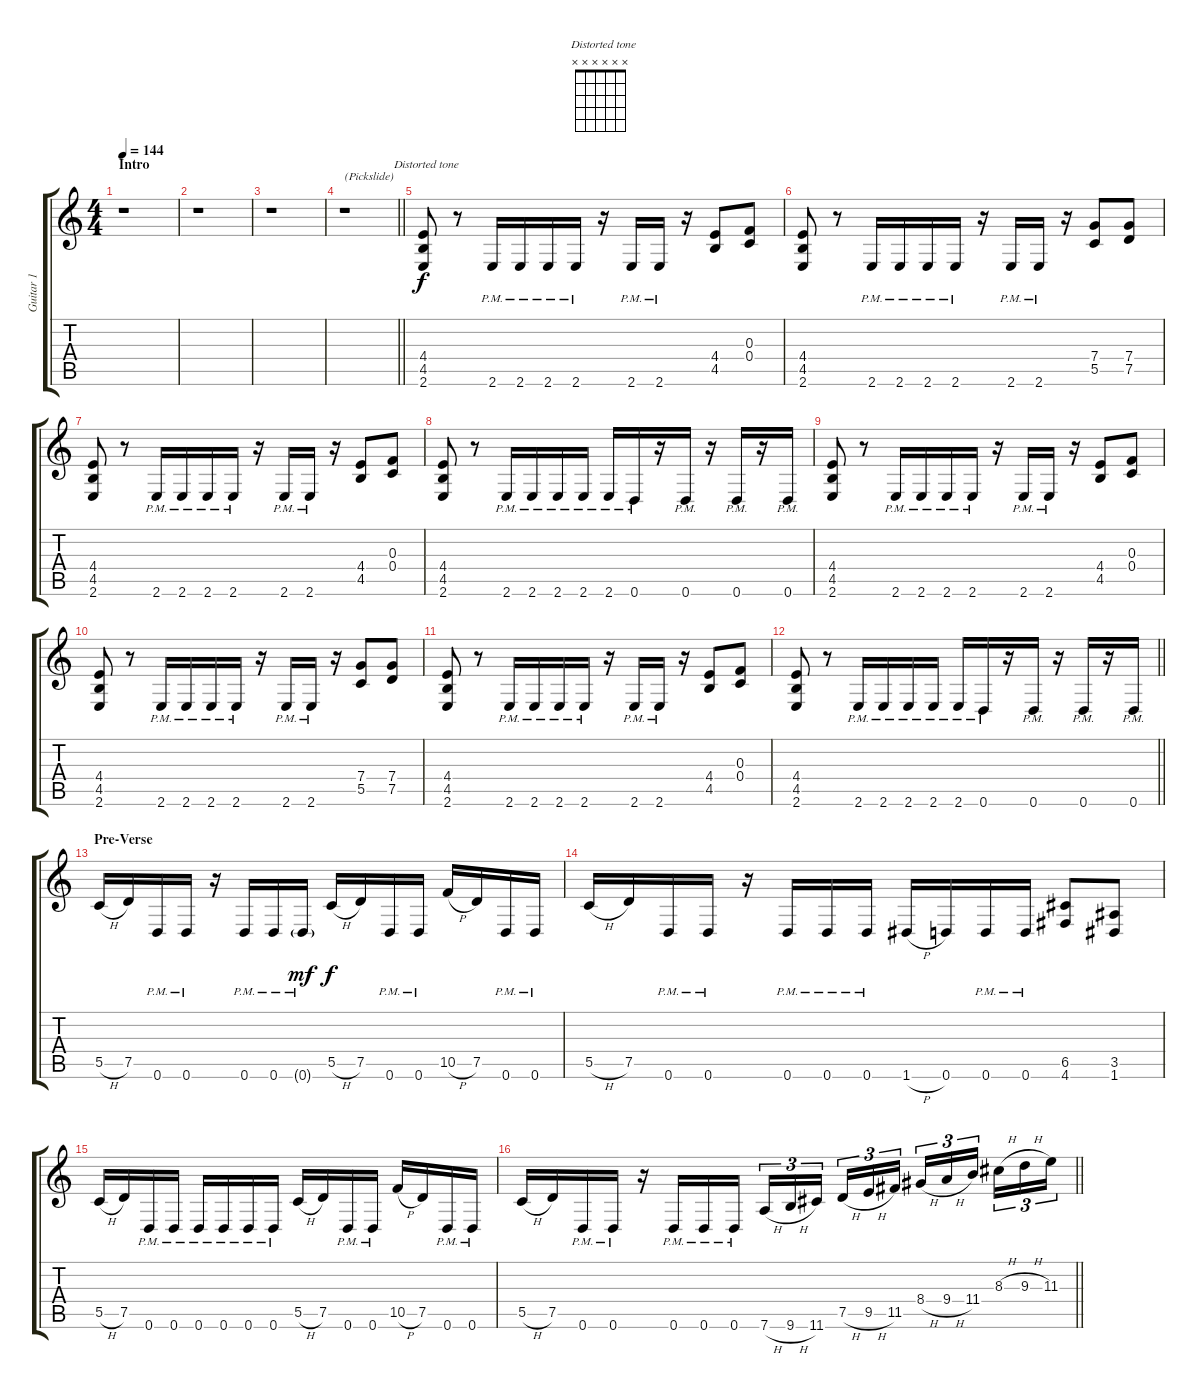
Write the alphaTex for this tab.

\track ("Guitar 1" "Guitar 1") {instrument distortionguitar}
\staff {score tabs}
\tuning (D4 A3 F3 C3 G2 D2) {hide}
\chord ("  Distorted tone" x x x x x x)
\ts (4 4)
\section ("" "Intro")
\tempo 144
\clef g2
\ks c
r.1{dy f instrument distortionguitar} |
r.1 |
r.1 |
\barLineRight lightlight
r.1{txt "(Pickslide)"} |
\section ("" "")
(4.4 4.5 2.6).8{ch "  Distorted tone" volume 12 instrument distortionguitar} r.8 2.6{pm}.16 2.6{pm}.16 2.6{pm}.16 2.6{pm}.16 r.16 2.6{pm}.16 2.6{pm}.16 r.16 (4.4 4.5).8 (0.3 0.4).8 |
(4.4 4.5 2.6).8 r.8 2.6{pm}.16 2.6{pm}.16 2.6{pm}.16 2.6{pm}.16 r.16 2.6{pm}.16 2.6{pm}.16 r.16 (7.4 5.5).8 (7.4 7.5).8 |
(4.4 4.5 2.6).8 r.8 2.6{pm}.16 2.6{pm}.16 2.6{pm}.16 2.6{pm}.16 r.16 2.6{pm}.16 2.6{pm}.16 r.16 (4.4 4.5).8 (0.3 0.4).8 |
(4.4 4.5 2.6).8 r.8 2.6{pm}.16 2.6{pm}.16 2.6{pm}.16 2.6{pm}.16 2.6{pm}.16 0.6{pm}.16 r.16 0.6{pm}.16 r.16 0.6{pm}.16 r.16 0.6{pm}.16 |
(4.4 4.5 2.6).8 r.8 2.6{pm}.16 2.6{pm}.16 2.6{pm}.16 2.6{pm}.16 r.16 2.6{pm}.16 2.6{pm}.16 r.16 (4.4 4.5).8 (0.3 0.4).8 |
(4.4 4.5 2.6).8 r.8 2.6{pm}.16 2.6{pm}.16 2.6{pm}.16 2.6{pm}.16 r.16 2.6{pm}.16 2.6{pm}.16 r.16 (7.4 5.5).8 (7.4 7.5).8 |
(4.4 4.5 2.6).8 r.8 2.6{pm}.16 2.6{pm}.16 2.6{pm}.16 2.6{pm}.16 r.16 2.6{pm}.16 2.6{pm}.16 r.16 (4.4 4.5).8 (0.3 0.4).8 |
\barLineRight lightlight
(4.4 4.5 2.6).8 r.8 2.6{pm}.16 2.6{pm}.16 2.6{pm}.16 2.6{pm}.16 2.6{pm}.16 0.6{pm}.16 r.16 0.6{pm}.16 r.16 0.6{pm}.16 r.16 0.6{pm}.16 |
\section ("" "Pre-Verse")
5.5{h}.16{volume 10} 7.5.16 0.6{pm}.16 0.6{pm}.16 r.16 0.6{pm}.16 0.6{pm}.16 0.6{g pm}.16{dy mf} 5.5{h}.16{dy f} 7.5.16 0.6{pm}.16 0.6{pm}.16 10.5{h}.16 7.5.16 0.6{pm}.16 0.6{pm}.16 |
5.5{h}.16 7.5.16 0.6{pm}.16 0.6{pm}.16 r.16 0.6{pm}.16 0.6{pm}.16 0.6{pm}.16 1.6{h}.16 0.6.16 0.6{pm}.16 0.6{pm}.16 (6.5 4.6).8 (3.5 1.6).8 |
5.5{h}.16 7.5.16 0.6{pm}.16 0.6{pm}.16 0.6{pm}.16 0.6{pm}.16 0.6{pm}.16 0.6{pm}.16 5.5{h}.16 7.5.16 0.6{pm}.16 0.6{pm}.16 10.5{h}.16 7.5.16 0.6{pm}.16 0.6{pm}.16 |
\barLineRight lightlight
5.5{h}.16 7.5.16 0.6{pm}.16 0.6{pm}.16 r.16 0.6{pm}.16 0.6{pm}.16 0.6{pm}.16 7.6{h}.16{tu (3 2)} 9.6{h}.16{tu (3 2)} 11.6.16{tu (3 2)} 7.5{h}.16{tu (3 2)} 9.5{h}.16{tu (3 2)} 11.5.16{tu (3 2)} 8.4{h}.16{tu (3 2)} 9.4{h}.16{tu (3 2)} 11.4.16{tu (3 2)} 8.3{h}.16{tu (3 2)} 9.3{h}.16{tu (3 2)} 11.3.16{tu (3 2)}
